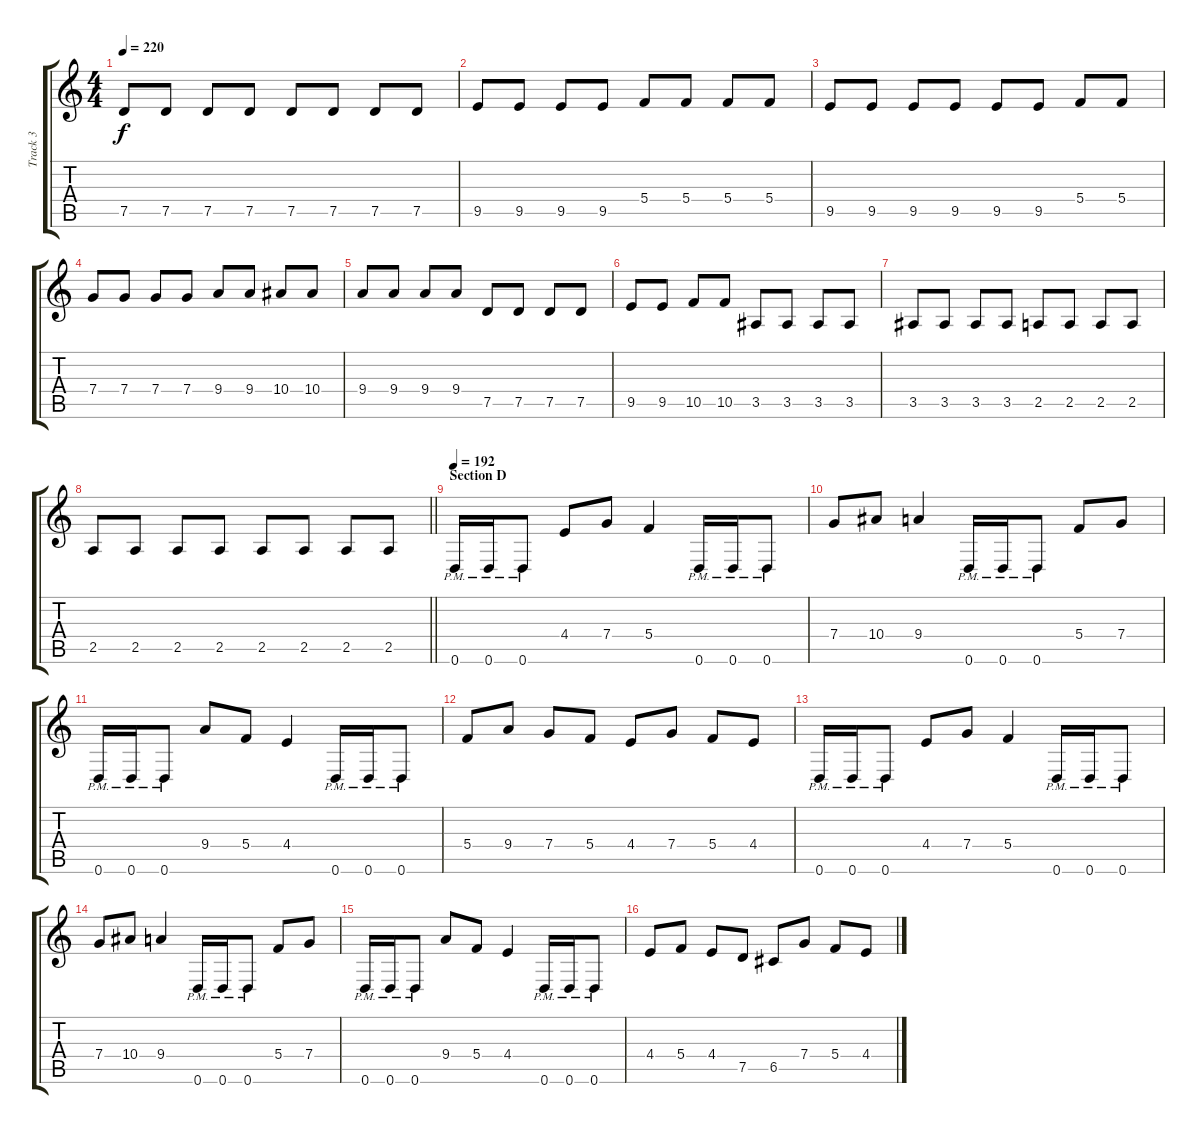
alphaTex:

\track ("Track 3" "Track 3") {instrument distortionguitar}
\staff {score tabs}
\tuning (D4 A3 F3 C3 G2 D2) {hide}
\ts (4 4)
\tempo 220
\clef g2
\ks c
7.5.8{dy f} 7.5.8 7.5.8 7.5.8 7.5.8 7.5.8 7.5.8 7.5.8 |
9.5.8 9.5.8 9.5.8 9.5.8 5.4.8 5.4.8 5.4.8 5.4.8 |
9.5.8 9.5.8 9.5.8 9.5.8 9.5.8 9.5.8 5.4.8 5.4.8 |
7.4.8 7.4.8 7.4.8 7.4.8 9.4.8 9.4.8 10.4.8 10.4.8 |
9.4.8 9.4.8 9.4.8 9.4.8 7.5.8 7.5.8 7.5.8 7.5.8 |
9.5.8 9.5.8 10.5.8 10.5.8 3.5.8 3.5.8 3.5.8 3.5.8 |
3.5.8 3.5.8 3.5.8 3.5.8 2.5.8 2.5.8 2.5.8 2.5.8 |
\barLineRight lightlight
2.5.8 2.5.8 2.5.8 2.5.8 2.5.8 2.5.8 2.5.8 2.5.8 |
\section ("" "Section D")
\tempo 192
0.6{pm}.16 0.6{pm}.16 0.6{pm}.8 4.4.8 7.4.8 5.4.4 0.6{pm}.16 0.6{pm}.16 0.6{pm}.8 |
7.4.8 10.4.8 9.4.4 0.6{pm}.16 0.6{pm}.16 0.6{pm}.8 5.4.8 7.4.8 |
0.6{pm}.16 0.6{pm}.16 0.6{pm}.8 9.4.8 5.4.8 4.4.4 0.6{pm}.16 0.6{pm}.16 0.6{pm}.8 |
5.4.8 9.4.8 7.4.8 5.4.8 4.4.8 7.4.8 5.4.8 4.4.8 |
0.6{pm}.16 0.6{pm}.16 0.6{pm}.8 4.4.8 7.4.8 5.4.4 0.6{pm}.16 0.6{pm}.16 0.6{pm}.8 |
7.4.8 10.4.8 9.4.4 0.6{pm}.16 0.6{pm}.16 0.6{pm}.8 5.4.8 7.4.8 |
0.6{pm}.16 0.6{pm}.16 0.6{pm}.8 9.4.8 5.4.8 4.4.4 0.6{pm}.16 0.6{pm}.16 0.6{pm}.8 |
4.4.8 5.4.8 4.4.8 7.5.8 6.5.8 7.4.8 5.4.8 4.4.8
